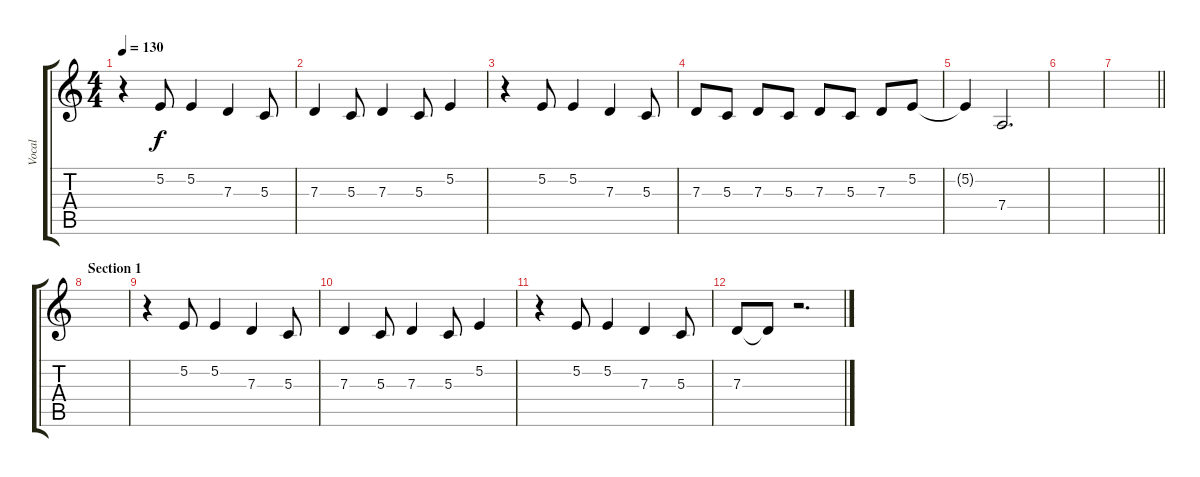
\track ("Vocal" "Vocal") {instrument flute}
\staff {score tabs}
\tuning (E4 B3 G3 D3 A2 E2) {hide}
\ts (4 4)
\tempo 130
\clef g2
\ks c
r.4{dy f} 5.2.8 5.2.4 7.3.4 5.3.8 |
7.3.4 5.3.8 7.3.4 5.3.8 5.2.4 |
r.4 5.2.8 5.2.4 7.3.4 5.3.8 |
7.3.8 5.3.8 7.3.8 5.3.8 7.3.8 5.3.8 7.3.8 5.2.8 |
5.2{t}.4 7.4.2{d} |
|
\barLineRight lightlight
|
\section ("" "Section 1")
|
r.4 5.2.8 5.2.4 7.3.4 5.3.8 |
7.3.4 5.3.8 7.3.4 5.3.8 5.2.4 |
r.4 5.2.8 5.2.4 7.3.4 5.3.8 |
7.3.8 7.3{t}.8 r.2{d}
